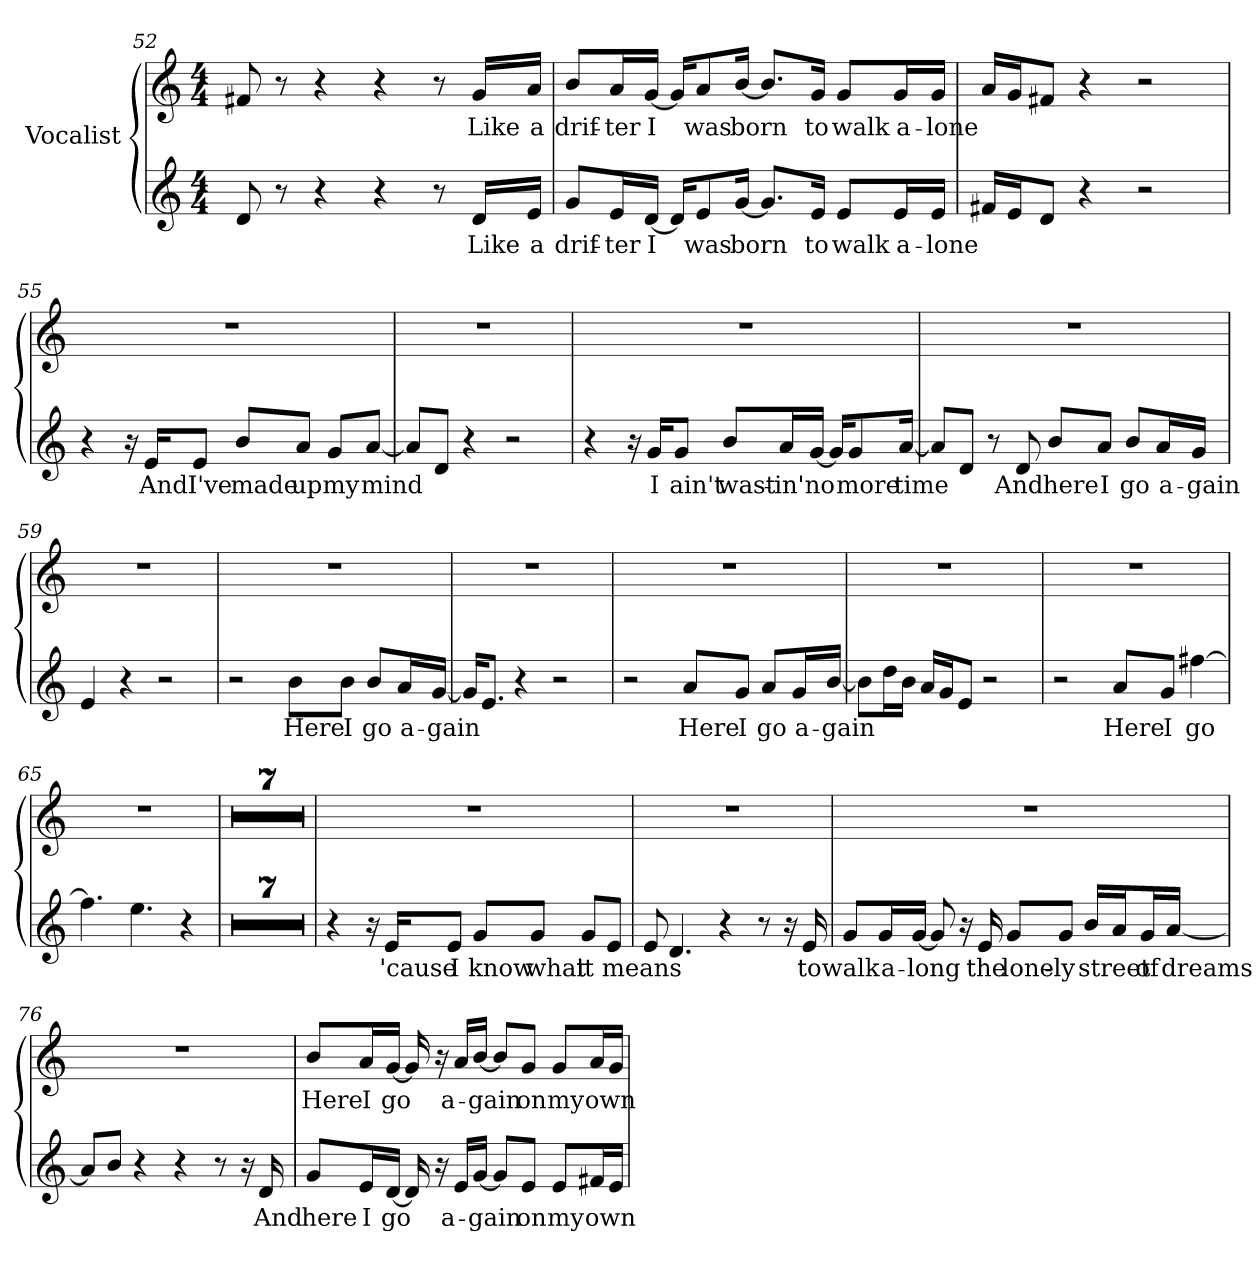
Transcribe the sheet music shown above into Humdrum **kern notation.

**kern	**text	**kern	**text
*part1	*part1	*part1	*part1
*staff2	*staff2	*staff1	*staff1
*I"Vocalist	*	*	*
*clefG2	*	*clefG2	*
*M4/4	*	*M4/4	*
=52	=52	=52	=52
8d	_	8f#X	_
8r	.	8r	.
4r	.	4r	.
4r	.	4r	.
8r	.	8r	.
16d/LL	Like	16g/LL	Like
16e/JJ	a	16a/JJ	a
=53	=53	=53	=53
8g/L	drif-	8b/L	drif-
16e/L	-ter	16a/L	-ter
[16d/JJ	I	[16g/JJ	I
16d/KL]	_	16g/KL]	_
8e/	was	8a/	was
[16g/Jk	born	[16b/Jk	born
8.g/L]	_	8.b/L]	_
16e/Jk	to	16g/Jk	to
8e/L	walk	8g/L	walk
16e/L	a-	16g/L	a-
16e/JJ	-lone	16g/JJ	-lone
=54	=54	=54	=54
16f#X/LL	_	16a/LL	_
16e/J	_	16g/J	_
8d/J	_	8f#X/J	_
4r	.	4r	.
2r	.	2r	.
=55	=55	=55	=55
4r	.	1r	.
16r	.	.	.
16e/KL	And	.	.
8e/J	I've	.	.
8b/L	made	.	.
8a/J	up	.	.
8g/L	my	.	.
[8a/J	mind	.	.
=56	=56	=56	=56
8a/L]	_	1r	.
8d/J	_	.	.
4r	.	.	.
2r	.	.	.
=57	=57	=57	=57
4r	.	1r	.
16r	.	.	.
16g/KL	I	.	.
8g/J	ain't	.	.
8b/L	wast-	.	.
16a/L	-in'	.	.
[16g/JJ	no	.	.
16g/KL]	_	.	.
8g/	more	.	.
[16a/Jk	time	.	.
=58	=58	=58	=58
8a/L]	_	1r	.
8d/J	_	.	.
8r	.	.	.
8d	And	.	.
8b/L	here	.	.
8a/J	I	.	.
8b/L	go	.	.
16a/L	a-	.	.
16g/JJ	-gain	.	.
=59	=59	=59	=59
4e	_	1r	.
4r	.	.	.
2r	.	.	.
=60	=60	=60	=60
2r	.	1r	.
8b\L	Here	.	.
8b\J	I	.	.
8b/L	go	.	.
16a/L	a-	.	.
[16g/JJ	-gain	.	.
=61	=61	=61	=61
16g/KL]	_	1r	.
8.e/J	_	.	.
4r	.	.	.
2r	.	.	.
=62	=62	=62	=62
2r	.	1r	.
8a/L	Here	.	.
8g/J	I	.	.
8a/L	go	.	.
16g/L	a-	.	.
[16b/JJ	-gain	.	.
=63	=63	=63	=63
8b\L]	_	1r	.
16dd\L	_	.	.
16b\JJ	_	.	.
16a/LL	_	.	.
16g/J	_	.	.
8e/J	_	.	.
2r	.	.	.
=64	=64	=64	=64
2r	.	1r	.
8a/L	Here	.	.
8g/J	I	.	.
[4ff#X	go	.	.
=65	=65	=65	=65
4.ff#]	_	1r	.
4.ee	_	.	.
4r	.	.	.
=66	=66	=66	=66
1r	.	1r	.
=67	=67	=67	=67
1r	.	1r	.
=68	=68	=68	=68
1r	.	1r	.
=69	=69	=69	=69
1r	.	1r	.
=70	=70	=70	=70
1r	.	1r	.
=71	=71	=71	=71
1r	.	1r	.
=72	=72	=72	=72
1r	.	1r	.
=73	=73	=73	=73
4r	.	1r	.
16r	.	.	.
16e/KL	'cause	.	.
8e/J	I	.	.
8g/L	know	.	.
8g/J	what	.	.
8g/L	it	.	.
8e/J	means	.	.
=74	=74	=74	=74
8e	_	1r	.
4.d	_	.	.
4r	.	.	.
8r	.	.	.
16r	.	.	.
16e	to	.	.
=75	=75	=75	=75
8g/L	walk	1r	.
16g/L	a-	.	.
[16g/JJ	-long	.	.
8g]	_	.	.
16r	.	.	.
16e	the	.	.
8g/L	lone-	.	.
8g/J	-ly	.	.
16b/LL	street	.	.
16a/J	_	.	.
16g/L	of	.	.
[16a/JJ	dreams	.	.
=76	=76	=76	=76
8a/L]	_	1r	.
8b/J	_	.	.
4r	.	.	.
4r	.	.	.
8r	.	.	.
16r	.	.	.
16d	And	.	.
=77	=77	=77	=77
8g/L	here	8b/L	Here
16e/L	I	16a/L	I
[16d/JJ	go	[16g/JJ	go
16d]	_	16g]	_
16r	.	16r	.
16e/LL	a-	16a/LL	a-
[16g/JJ	-gain	[16b/JJ	-gain
8g/L]	_	8b/L]	_
8e/J	on	8g/J	on
8e/L	my	8g/L	my
16f#X/L	own	16a/L	own
16e/JJ	_	16g/JJ	_
=	=	=	=
*-	*-	*-	*-
